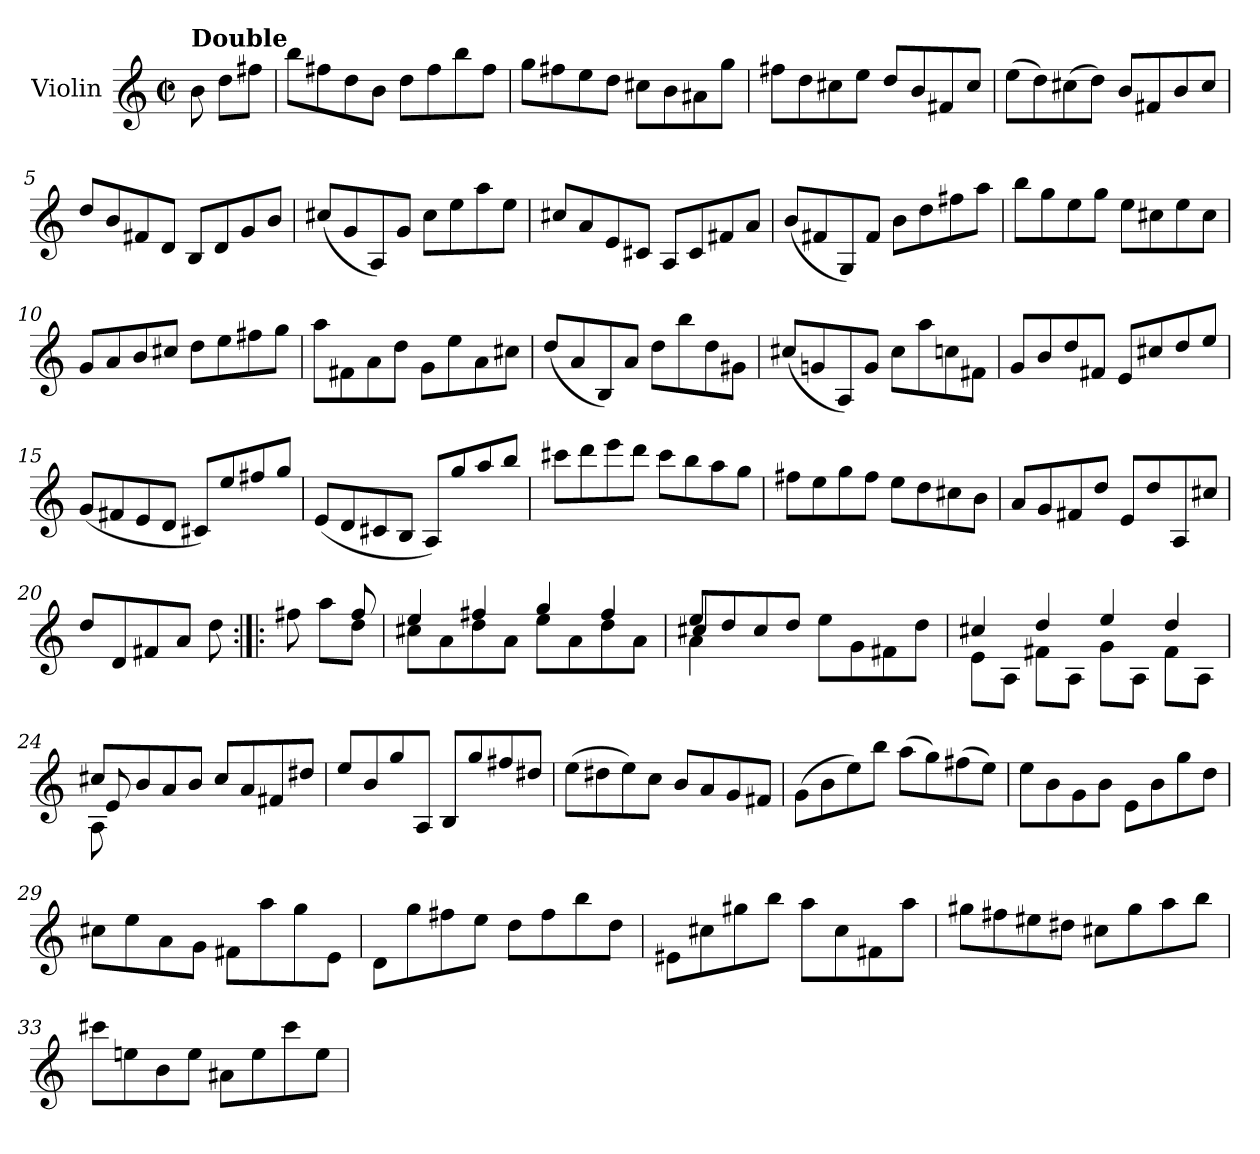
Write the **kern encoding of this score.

**kern
*part1
*staff1
*I"Violin
*I'Vln.
*clefG2
*k[]
*M2/2
*met(c|)
=
!LO:TX:a:B:t=Double
8b\
8dd\L
8ff#X\J
=1
8bb\L
8ff#X\
8dd\
8b\J
8dd\L
8ff#\
8bb\
8ff#\J
=2
8gg\L
8ff#X\
8ee\
8dd\J
8cc#X\L
8b\
8a#X\
8gg\J
=3
8ff#X\L
8dd\
8cc#X\
8ee\J
8dd/L
8b/
8f#X/
8cc#/J
=4
(>8ee\L
8dd\)
(>8cc#X\
8dd\J)
8b/L
8f#X/
8b/
8cc#/J
=5
8dd/L
8b/
8f#X/
8d/J
8B/L
8d/
8g/
8b/J
=6
(<8cc#X/L
8g/
8A/)
8g/J
8cc#\L
8ee\
8aa\
8ee\J
=7
8cc#X/L
8a/
8e/
8c#X/J
8A/L
8c#/
8f#X/
8a/J
=8
(<8b/L
8f#X/
8G/)
8f#/J
8b\L
8dd\
8ff#X\
8aa\J
=9
8bb\L
8gg\
8ee\
8gg\J
8ee\L
8cc#X\
8ee\
8cc#\J
=10
8g/L
8a/
8b/
8cc#X/J
8dd\L
8ee\
8ff#X\
8gg\J
=11
8aa\L
8f#X\
8a\
8dd\J
8g\L
8ee\
8a\
8cc#X\J
=12
(<8dd/L
8a/
8B/)
8a/J
8dd\L
8bb\
8dd\
8g#X\J
=13
(<8cc#X/L
8gn/
8A/)
8g/J
8cc#\L
8aa\
8ccn\
8f#X\J
=14
8g/L
8b/
8dd/
8f#X/J
8e/L
8cc#X/
8dd/
8ee/J
=15
(<8g/L
8f#X/
8e/
8d/J
8c#X/L)
8ee/
8ff#X/
8gg/J
=16
(<8e/L
8d/
8c#X/
8B/J
8A/L)
8gg/
8aa/
8bb/J
=17
8ccc#X\L
8ddd\
8eee\
8ddd\J
8ccc#\L
8bb\
8aa\
8gg\J
=18
8ff#X\L
8ee\
8gg\
8ff#\J
8ee\L
8dd\
8cc#X\
8b\J
=19
8a/L
8g/
8f#X/
8dd/J
8e/L
8dd/
8A/
8cc#X/J
=20
8dd/L
8d/
8f#X/
8a/J
8dd\
=20X1:|!|:
*^
8ff#X\	4ryy
8aa\L	.
8dd\J	8ff#/
=21	=21
4ee/	8cc#X\L
.	8a\
4ff#X/	8dd\
.	8a\J
4gg/	8ee\L
.	8a\
4ff#/	8dd\
.	8a\J
=22	=22
*	*^
8ee/L	4a\	4cc#X/
8dd/	.	.
8cc#/	4ryy	4ryy
8dd/J	.	.
8ee\L	2ryy	2ryy
8g\	.	.
8f#X\	.	.
8dd\J	.	.
*	*v	*v
=23	=23
4cc#X/	8e\L
.	8A\J
4dd/	8f#X\L
.	8A\J
4ee/	8g\L
.	8A\J
4dd/	8f#\L
.	8A\J
=24	=24
*	*^
8cc#X/L	8A\	8e/
8b/	8ryy	8ryy
8a/	4ryy	4ryy
8b/J	.	.
8cc#/L	2ryy	2ryy
8a/	.	.
8f#X/	.	.
8dd#X/J	.	.
*v	*v	*v
=25
8ee/L
8b/
8gg/
8A/J
8B/L
8gg/
8ff#X/
8dd#X/J
=26
(>8ee\L
8dd#X\
8ee\)
8cc\J
8b/L
8a/
8g/
8f#X/J
=27
(>8g\L
8b\
8ee\)
8bb\J
(>8aa\L
8gg\)
(>8ff#X\
8ee\J)
=28
8ee\L
8b\
8g\
8b\J
8e\L
8b\
8gg\
8dd\J
=29
8cc#X\L
8ee\
8a\
8g\J
8f#X\L
8aa\
8gg\
8e\J
=30
8d\L
8gg\
8ff#X\
8ee\J
8dd\L
8ff#\
8bb\
8dd\J
=31
8e#X\L
8cc#X\
8gg#X\
8bb\J
8aa\L
8cc#\
8f#X\
8aa\J
=32
8gg#X\L
8ff#X\
8ee#X\
8dd#X\J
8cc#X\L
8gg#\
8aa\
8bb\J
=33
8ccc#X\L
8een\
8b\
8ee\J
8a#X\L
8ee\
8ccc#\
8ee\J
=
*-
